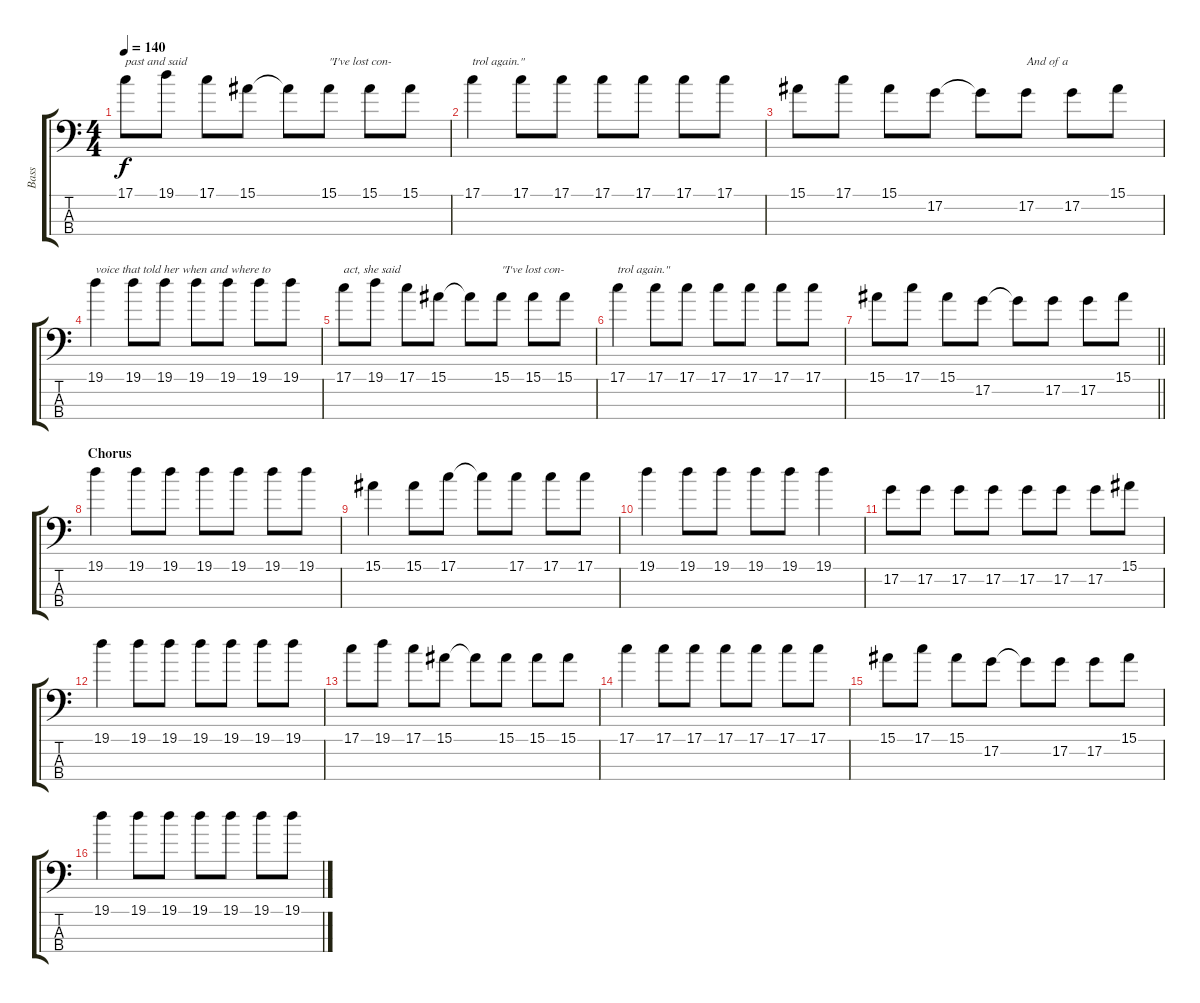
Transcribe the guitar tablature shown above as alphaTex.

\track ("Bass" "Bass") {instrument electricbassfinger}
\staff {score tabs}
\tuning (G2 D2 A1 E1) {hide}
\ts (4 4)
\tempo 140
\clef f4
\ks c
17.1.8{txt "past and said" dy f} 19.1.8 17.1.8 15.1.8 15.1{t}.8 15.1.8{txt "\"I've lost con-"} 15.1.8 15.1.8 |
17.1.4{txt "trol again.\""} 17.1.8 17.1.8 17.1.8 17.1.8 17.1.8 17.1.8 |
15.1.8 17.1.8 15.1.8 17.2.8 17.2{t}.8 17.2.8{txt "And of a"} 17.2.8 15.1.8 |
19.1.4{txt "voice that told her when and where to"} 19.1.8 19.1.8 19.1.8 19.1.8 19.1.8 19.1.8 |
17.1.8{txt "act, she said"} 19.1.8 17.1.8 15.1.8 15.1{t}.8 15.1.8{txt "\"I've lost con-"} 15.1.8 15.1.8 |
17.1.4{txt "trol again.\""} 17.1.8 17.1.8 17.1.8 17.1.8 17.1.8 17.1.8 |
\barLineRight lightlight
15.1.8 17.1.8 15.1.8 17.2.8 17.2{t}.8 17.2.8 17.2.8 15.1.8 |
\section ("" "Chorus")
19.1.4 19.1.8 19.1.8 19.1.8 19.1.8 19.1.8 19.1.8 |
15.1.4 15.1.8 17.1.8 17.1{t}.8 17.1.8 17.1.8 17.1.8 |
19.1.4 19.1.8 19.1.8 19.1.8 19.1.8 19.1.4 |
17.2.8 17.2.8 17.2.8 17.2.8 17.2.8 17.2.8 17.2.8 15.1.8 |
19.1.4 19.1.8 19.1.8 19.1.8 19.1.8 19.1.8 19.1.8 |
17.1.8 19.1.8 17.1.8 15.1.8 15.1{t}.8 15.1.8 15.1.8 15.1.8 |
17.1.4 17.1.8 17.1.8 17.1.8 17.1.8 17.1.8 17.1.8 |
15.1.8 17.1.8 15.1.8 17.2.8 17.2{t}.8 17.2.8 17.2.8 15.1.8 |
19.1.4 19.1.8 19.1.8 19.1.8 19.1.8 19.1.8 19.1.8
